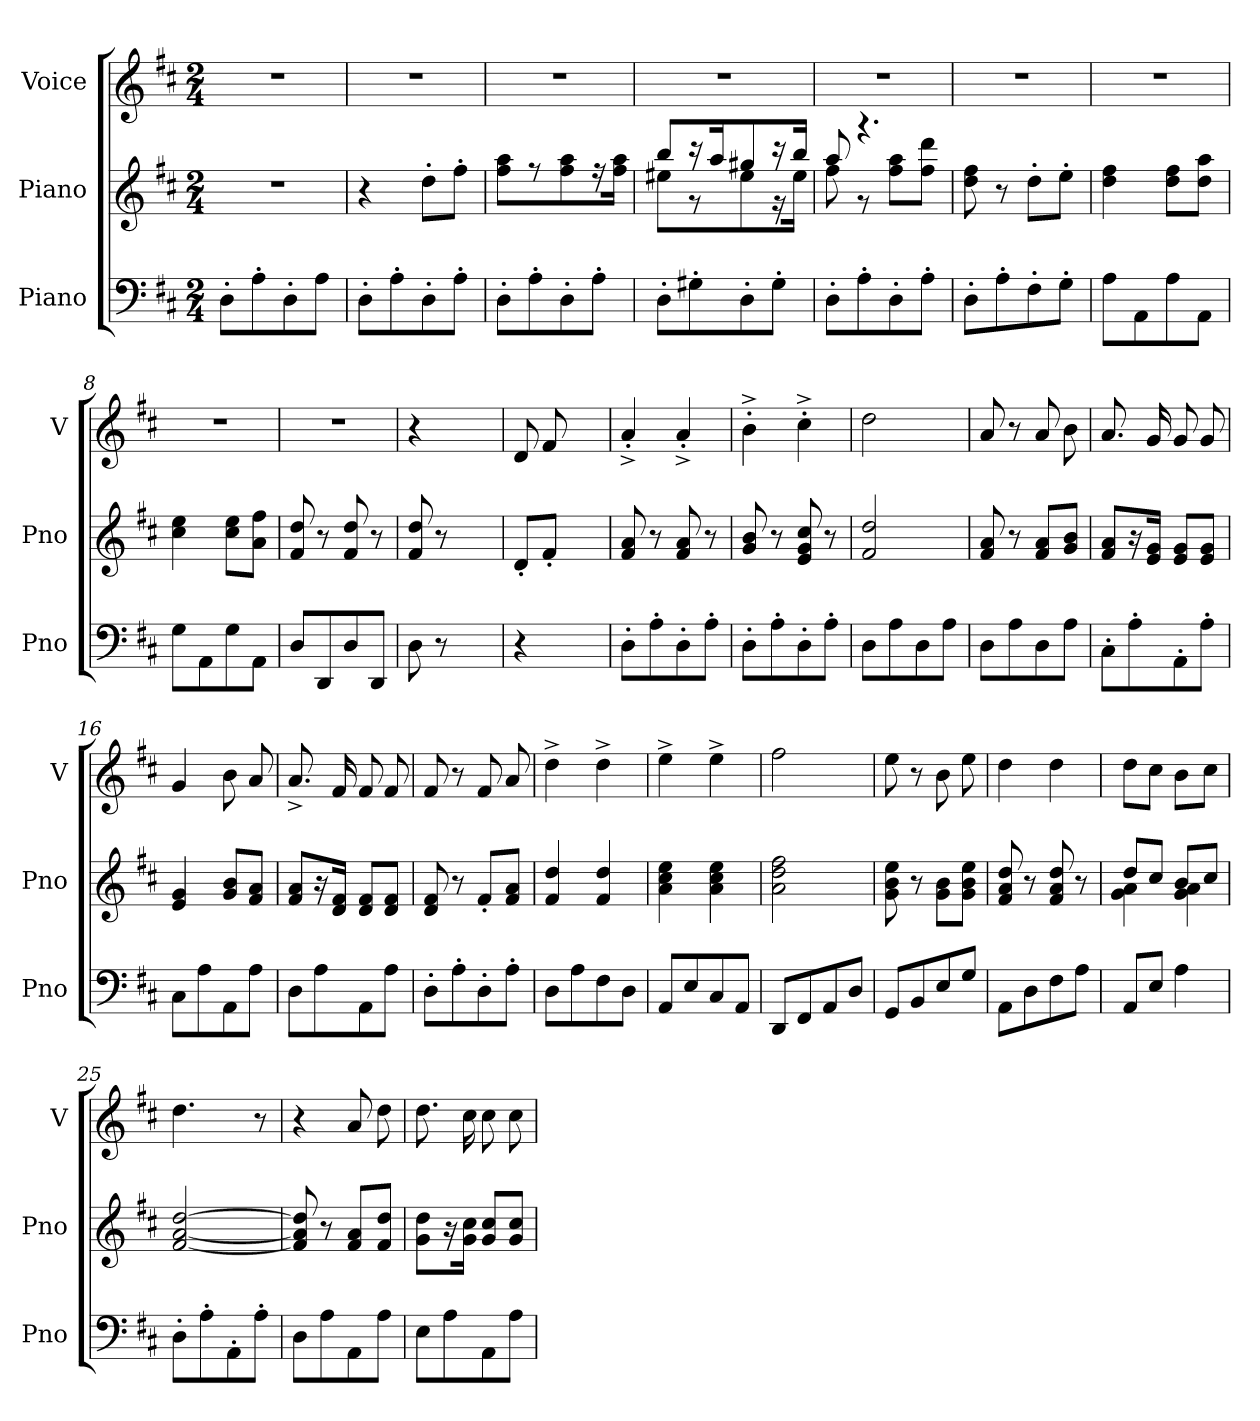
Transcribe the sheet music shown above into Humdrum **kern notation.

**kern	**kern	**kern
*part3	*part2	*part1
*staff3	*staff2	*staff1
*I"Piano	*I"Piano	*I"Voice
*I'Pno	*I'Pno	*I'V
*clefF4	*clefG2	*clefG2
*k[f#c#]	*k[f#c#]	*k[f#c#]
*M2/4	*M2/4	*M2/4
*MM118	*MM118	*MM118
=1	=1	=1
8D'\L	2r	2r
8A'\	.	.
8D'\	.	.
8A\J	.	.
=2	=2	=2
8D'\L	4r	2r
8A'\	.	.
8D'\	8dd'\L	.
8A'\J	8ff#'\J	.
=3	=3	=3
8D'\L	8ff#\ 8aa\	2r
8A'\	8r	.
8D'\	8ff#\ 8aa\L	.
8A'\J	16r	.
.	16ff#\ 16aa\JJ	.
=4	=4	=4
*	*^	*
8D'\L	8bb/L	8ee#X\	2r
8G#X'\	16r	8r	.
.	16aa/JJ	.	.
8D'\	8gg#X/L	8ee#\L	.
8G#'\J	16r	16r	.
.	16bb/JJ	16ee#\JJ	.
=5	=5	=5	=5
8D'\L	8aa/	8ff#\	2r
8A'\	4.r	8r	.
8D'\	.	8ff#\ 8aa\L	.
8A'\J	.	8ff#\ 8ddd\J	.
*	*v	*v	*
=6	=6	=6
8D'\L	8dd\ 8ff#\	2r
8A'\	8r	.
8F#'\	8dd'\L	.
8G'\J	8ee'\J	.
!!LO:LB:g=z
=7	=7	=7
8A\L	4dd\ 4ff#\	2r
8AA\	.	.
8A\	8dd\ 8ff#\L	.
8AA\J	8dd\ 8aa\J	.
=8	=8	=8
8G\L	4cc#\ 4ee\	2r
8AA\	.	.
8G\	8cc#\ 8ee\L	.
8AA\J	8a\ 8ff#\J	.
=9	=9	=9
8D/L	8f#/ 8dd/	2r
8DD/	8r	.
8D/	8f#/ 8dd/	.
8DD/J	8r	.
=10	=10	=10
8D\	8f#/ 8dd/	4r
8r	8r	.
4ryy	4ryy	4ryy
=	=	=
4r	8d'/L	8d/
.	8f#'/J	8f#/
4ryy	4ryy	4ryy
=11	=11	=11
8D'\L	8f#/ 8a/	4a'^/
8A'\	8r	.
8D'\	8f#/ 8a/	4a'^/
8A'\J	8r	.
=12	=12	=12
8D'\L	8g/ 8b/	4b'^\
8A'\	8r	.
8D'\	8e/ 8g/ 8cc#/	4cc#'^\
8A'\J	8r	.
=13	=13	=13
8D\L	2f#/ 2dd/	2dd\
8A\	.	.
8D\	.	.
8A\J	.	.
!!LO:LB:g=z
=14	=14	=14
8D\L	8f#/ 8a/	8a/
8A\	8r	8r
8D\	8f#/ 8a/L	8a/
8A\J	8g/ 8b/J	8b\
=15	=15	=15
8C#'\L	8f#/ 8a/L	8.a/
8A'\	16r	.
.	16e/ 16g/JJ	16g/
8AA'\	8e/ 8g/L	8g/
8A'\J	8e/ 8g/J	8g/
=16	=16	=16
8C#\L	4e/ 4g/	4g/
8A\	.	.
8AA\	8g/ 8b/L	8b\
8A\J	8f#/ 8a/J	8a/
=17	=17	=17
8D\L	8f#/ 8a/L	8.a^/
8A\	16r	.
.	16d/ 16f#/JJ	16f#/
8AA\	8d/ 8f#/L	8f#/
8A\J	8d/ 8f#/J	8f#/
=18	=18	=18
8D'\L	8d/ 8f#/	8f#/
8A'\	8r	8r
8D'\	8f#'/L	8f#/
8A'\J	8f#/ 8a/J	8a/
=19	=19	=19
8D\L	4f#/ 4dd/	4dd^\
8A\	.	.
8F#\	4f#/ 4dd/	4dd^\
8D\J	.	.
=20	=20	=20
8AA/L	4a\ 4cc#\ 4ee\	4ee^\
8E/	.	.
8C#/	4a\ 4cc#\ 4ee\	4ee^\
8AA/J	.	.
!!LO:LB:g=z
=21	=21	=21
8DD/L	2a\ 2dd\ 2ff#\	2ff#\
8FF#/	.	.
8AA/	.	.
8D/J	.	.
=22	=22	=22
8GG/L	8g\ 8b\ 8ee\	8ee\
8BB/	8r	8r
8E/	8g\ 8b\L	8b\
8G/J	8g\ 8b\ 8ee\J	8ee\
=23	=23	=23
8AA\L	8f#/ 8a/ 8dd/	4dd\
8D\	8r	.
8F#\	8f#/ 8a/ 8dd/	4dd\
8A\J	8r	.
=24	=24	=24
*	*^	*
8AA/L	8dd/L	4g\ 4a\	8dd\L
8E/J	8cc#/J	.	8cc#\J
4A\	8b/L	4g\ 4a\	8b\L
.	8cc#/J	.	8cc#\J
*	*v	*v	*
=25	=25	=25
8D'\L	[2f#/ [2a/ [2dd/	4.dd\
8A'\	.	.
8AA'\	.	.
8A'\J	.	8r
=26	=26	=26
8D\L	8f#/] 8a/] 8dd/]	4r
8A\	8r	.
8AA\	8f#/ 8a/L	8a/
8A\J	8f#/ 8dd/J	8dd\
=27	=27	=27
8E\L	8g\ 8dd\L	8.dd\
8A\	16r	.
.	16g\ 16cc#\JJ	16cc#\
8AA\	8g/ 8cc#/L	8cc#\
8A\J	8g/ 8cc#/J	8cc#\
=	=	=
*-	*-	*-
